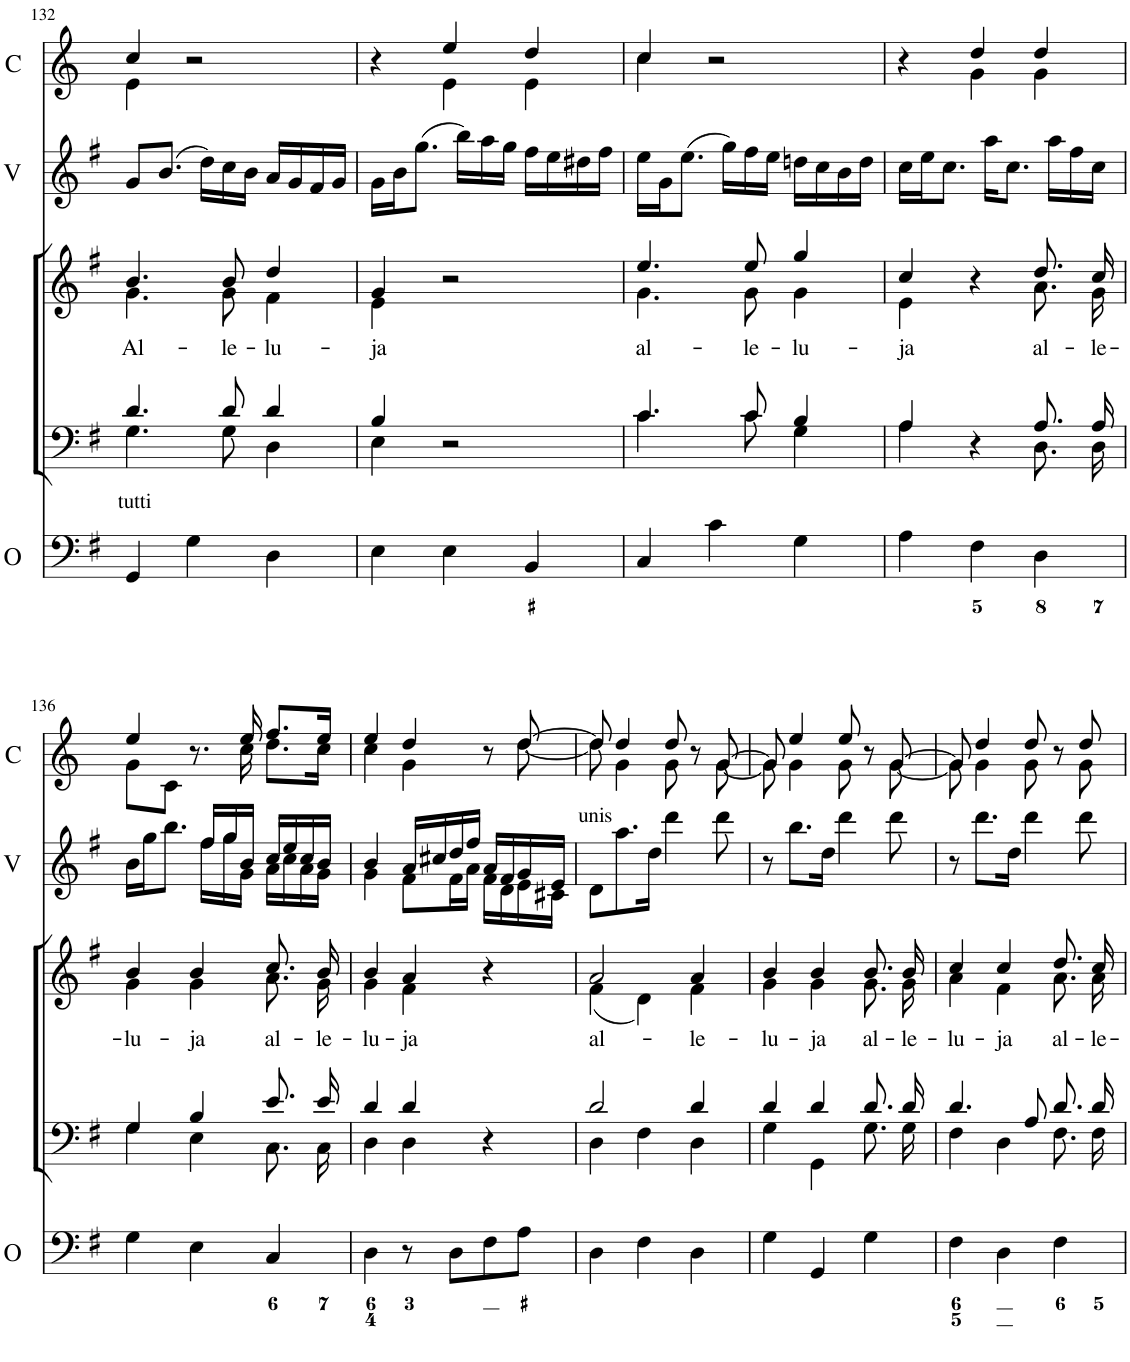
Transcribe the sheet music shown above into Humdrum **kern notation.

**kern	**kern	**kern	**kern	**kern	**text	**kern	**kern
*part7	*part6	*part5	*part4	*part3	*part3	*part2	*part1
*staff7	*staff6	*staff5	*staff4	*staff3	*staff3	*staff2	*staff1
*I"Violin	*I"Violin	*I"Organo	*I"Bass	*I"Soprano	*	*I"2 Violini	*I"2 Corni in G
*I'Vln.	*I'Vln.	*I'O	*	*	*	*I'V	*I'C
!!LO:PB:g=z
*clefG2	*clefG2	*clefF4	*clefF4	*clefG2	*	*clefG2	*clefG2
*	*	*	*	*	*	*	*Trd3c5
*k[f#]	*k[f#]	*k[f#]	*k[f#]	*k[f#]	*	*k[f#]	*k[]
*M3/4	*M3/4	*M3/4	*M3/4	*M3/4	*	*M3/4	*M3/4
=132	=132	=132	=132	=132	=132	=132	=132
*	*	*	*^	*^	*	*	*
!	!	!LO:TX:a:t=tutti	!	!	!	!	!	!	!
!	!	!	!	!	!	!	!LO:LY:b	!	!
*	*	*	*	*	*	*	*	*	*^
8g	8g	4GG/	4.d/	4.G\	4.b/	4.g\	Al-	8g/L	4cc/	4e\
(8.b	(8.b	.	.	.	.	.	.	(8.b/J	.	.
.	.	4G\	.	.	.	.	.	.	2r	2ryy
16dd)	16dd)	.	.	.	.	.	.	16dd\LL)	.	.
!	!	!	!	!	!	!	!LO:LY:b	!	!	!
16cc	16cc	.	8d/	8G\	8b/	8g\	-le-	16cc\	.	.
16b	16b	.	.	.	.	.	.	16b\JJ	.	.
!	!	!	!	!	!	!	!LO:LY:b	!	!	!
16a	16a	4D\	4d/	4D\	4dd/	4f#\	-lu-	16a/LL	.	.
16g	16g	.	.	.	.	.	.	16g/	.	.
16f#	16f#	.	.	.	.	.	.	16f#/	.	.
16g	16g	.	.	.	.	.	.	16g/JJ	.	.
=133	=133	=133	=133	=133	=133	=133	=133	=133	=133	=133
!	!	!	!	!	!	!	!LO:LY:b	!	!	!
16g	16g	4E\	4B/	4E\	4g/	4e\	-ja	16g\LL	4r	4ryy
16b	16b	.	.	.	.	.	.	16b\J	.	.
(8.gg	(8.gg	.	.	.	.	.	.	(8.gg\J	.	.
.	.	4E\	2r	2ryy	2r	2ryy	.	.	4ee/	4e\
16bb)	16bb)	.	.	.	.	.	.	16bb\LL)	.	.
16aa	16aa	.	.	.	.	.	.	16aa\	.	.
16gg	16gg	.	.	.	.	.	.	16gg\JJ	.	.
16ff#	16ff#	4BB/	.	.	.	.	.	16ff#\LL	4dd/	4e\
16ee	16ee	.	.	.	.	.	.	16ee\	.	.
16dd#X	16dd#X	.	.	.	.	.	.	16dd#X\	.	.
16ff#	16ff#	.	.	.	.	.	.	16ff#\JJ	.	.
=134	=134	=134	=134	=134	=134	=134	=134	=134	=134	=134
!	!	!	!	!	!	!	!LO:LY:b	!	!	!
16ee	16ee	4C/	4.c/	4.c\	4.ee/	4.g\	al-	16ee\LL	4cc/	4cc\
16g	16g	.	.	.	.	.	.	16g\J	.	.
(8.ee	(8.ee	.	.	.	.	.	.	(8.ee\J	.	.
.	.	4c\	.	.	.	.	.	.	2r	2ryy
16gg)	16gg)	.	.	.	.	.	.	16gg\LL)	.	.
!	!	!	!	!	!	!	!LO:LY:b	!	!	!
16ff#	16ff#	.	8c/	8c\	8ee/	8g\	-le-	16ff#\	.	.
16ee	16ee	.	.	.	.	.	.	16ee\JJ	.	.
!	!	!	!	!	!	!	!LO:LY:b	!	!	!
16ddn	16ddn	4G\	4B/	4G\	4gg/	4g\	-lu-	16ddn\LL	.	.
16cc	16cc	.	.	.	.	.	.	16cc\	.	.
16b	16b	.	.	.	.	.	.	16b\	.	.
16dd	16dd	.	.	.	.	.	.	16dd\JJ	.	.
=135	=135	=135	=135	=135	=135	=135	=135	=135	=135	=135
!	!	!	!	!	!	!	!LO:LY:b	!	!	!
16cc	16cc	4A\	4A/	4A\	4cc/	4e\	-ja	16cc\LL	4r	4ryy
16ee	16ee	.	.	.	.	.	.	16ee\J	.	.
8.cc	8.cc	.	.	.	.	.	.	8.cc\J	.	.
.	.	4F#\	4r	4ryy	4r	4ryy	.	.	4dd/	4g\
16aa	16aa	.	.	.	.	.	.	16aa\KL	.	.
8.cc	8.cc	.	.	.	.	.	.	8.cc\J	.	.
!	!	!	!	!	!	!	!LO:LY:b	!	!	!
.	.	4D\	8.A/L	8.D\L	8.dd/L	8.a\L	al-	.	4dd/	4g\
16aa	16aa	.	.	.	.	.	.	16aa\LL	.	.
16ff#	16ff#	.	.	.	.	.	.	16ff#\	.	.
!	!	!	!	!	!	!	!LO:LY:b	!	!	!
16cc	16cc	.	16A/Jk	16D\Jk	16cc/Jk	16g\Jk	-le-	16cc\JJ	.	.
!!LO:LB:g=z	!!
=136	=136	=136	=136	=136	=136	=136	=136	=136	=136	=136
!	!	!	!	!	!	!	!LO:LY:b	!	!	!
*	*	*	*	*	*	*	*	*^	*	*
16bLL	16bLL	4G\	4G/	4G\	4b/	4g\	-lu-	16b\LL	16ryy	4ee/	8g\L
*	*	*	*	*	*	*	*	*v	*v	*	*
16ggJ	16ggJ	.	.	.	.	.	.	16gg\J	.	.
8.bbJ	8.bbJ	.	.	.	.	.	.	8.bb\J	.	8c\J
!	!	!	!	!	!	!	!LO:LY:b	!	!	!
.	.	4E\	4B/	4E\	4b/	4g\	-ja	.	8.r	8.ryy
*	*	*	*	*	*	*	*	*^	*	*
16ff#	16ff#	.	.	.	.	.	.	16ff#/LL	16ff#\LL	.	.
16gg	16gg	.	.	.	.	.	.	16gg/	16gg\	.	.
16g	16b	.	.	.	.	.	.	16b/JJ	16g\JJ	16ee/	16cc\
!	!	!	!	!	!	!	!LO:LY:b	!	!	!	!
16a	16cc	4C/	8.e/L	8.C\L	8.cc/L	8.a\L	al-	16cc/LL	16a\LL	8.ff/L	8.dd\L
16cc	16ee	.	.	.	.	.	.	16ee/	16cc\	.	.
16a	16cc	.	.	.	.	.	.	16cc/	16a\	.	.
!	!	!	!	!	!	!	!LO:LY:b	!	!	!	!
16g	16b	.	16e/Jk	16C\Jk	16b/Jk	16g\Jk	-le-	16b/JJ	16g\JJ	16ee/Jk	16cc\Jk
=137	=137	=137	=137	=137	=137	=137	=137	=137	=137	=137	=137
!	!	!	!	!	!	!	!LO:LY:b	!	!	!	!
4g	4b	4D\	4d/	4D\	4b/	4g\	-lu-	4b/	4g\	4ee/	4cc\
!	!	!	!	!	!	!	!LO:LY:b	!	!	!	!
8f#	16a	8r	4d/	4D\	4a/	4f#\	-ja	16a/LL	8f#\L	4dd/	4g\
.	16cc#X	.	.	.	.	.	.	16cc#X/	.	.	.
16f#	16dd	8D\L	.	.	.	.	.	16dd/	16f#\L	.	.
16a	16ff#	.	.	.	.	.	.	16ff#/JJ	16a\JJ	.	.
16f#	16a	8F#\	4r	4ryy	4r	4ryy	.	16a/LL	16f#\LL	8r	8ryy
16d	16f#	.	.	.	.	.	.	16f#/	16d\	.	.
16e	16g	8A\J	.	.	.	.	.	16g/	16e\	[8dd/	[8dd\
16c#X	16e	.	.	.	.	.	.	16e/JJ	16c#X\JJ	.	.
=138	=138	=138	=138	=138	=138	=138	=138	=138	=138	=138	=138
!	!	!	!	!	!	!	!	!LO:TX:a:t=unis	!	!	!
!	!LO:TX:a:t=unis	!	!	!	!	!	!	!	!	!	!
!LO:TX:a:t=unis	!	!	!	!	!	!	!	!	!	!	!
!	!	!	!	!	!	!	!LO:LY:b	!	!	!	!
*	*	*	*	*	*	*	*	*v	*v	*	*
8d	8d	4D\	2d/	4D\	2a/	(4f#\	al-	8d\L	8dd/]	8dd\]
8.aa	8.aa	.	.	.	.	.	.	8.aa\	4dd/	4g\
.	.	4F#\	.	4F#\	.	4d\)	.	.	.	.
16dd	16dd	.	.	.	.	.	.	16dd\Jk	.	.
4ddd	4ddd	.	.	.	.	.	.	4ddd\	8dd/	8g\
!	!	!	!	!	!	!	!LO:LY:b	!	!	!
.	.	4D\	4d/	4D\	4a/	4f#\	-le-	.	8r	8ryy
8ddd	8ddd	.	.	.	.	.	.	8ddd\	[8g/	[8g\
=139	=139	=139	=139	=139	=139	=139	=139	=139	=139	=139
!	!	!	!	!	!	!	!LO:LY:b	!	!	!
8r	8r	4G\	4d/	4G\	4b/	4g\	-lu-	8r	8g/]	8g\]
8.bb	8.bb	.	.	.	.	.	.	8.bb\L	4ee/	4g\
!	!	!	!	!	!	!	!LO:LY:b	!	!	!
.	.	4GG/	4d/	4GG\	4b/	4g\	-ja	.	.	.
16dd	16dd	.	.	.	.	.	.	16dd\Jk	.	.
4ddd	4ddd	.	.	.	.	.	.	4ddd\	8ee/	8g\
!	!	!	!	!	!	!	!LO:LY:b	!	!	!
.	.	4G\	8.d/L	8.G\L	8.b/L	8.g\L	al-	.	8r	8ryy
8ddd	8ddd	.	.	.	.	.	.	8ddd\	[8g/	[8g\
!	!	!	!	!	!	!	!LO:LY:b	!	!	!
.	.	.	16d/Jk	16G\Jk	16b/Jk	16g\Jk	-le-	.	.	.
=140	=140	=140	=140	=140	=140	=140	=140	=140	=140	=140
!	!	!	!	!	!	!	!LO:LY:b	!	!	!
8r	8r	4F#\	4.d/	4F#\	4cc/	4a\	-lu-	8r	8g/]	8g\]
8.ddd	8.ddd	.	.	.	.	.	.	8.ddd\L	4dd/	4g\
!	!	!	!	!	!	!	!LO:LY:b	!	!	!
.	.	4D\	.	4D\	4cc/	4f#\	-ja	.	.	.
16dd	16dd	.	.	.	.	.	.	16dd\Jk	.	.
4ddd	4ddd	.	8A/	.	.	.	.	4ddd\	8dd/	8g\
!	!	!	!	!	!	!	!LO:LY:b	!	!	!
.	.	4F#\	8.d/L	8.F#\L	8.dd/L	8.a\L	al-	.	8r	8ryy
8ddd	8ddd	.	.	.	.	.	.	8ddd\	8dd/	8g\
!	!	!	!	!	!	!	!LO:LY:b	!	!	!
.	.	.	16d/Jk	16F#\Jk	16cc/Jk	16a\Jk	-le-	.	.	.
*	*	*	*v	*v	*	*	*	*	*v	*v
*	*	*	*	*v	*v	*	*	*
=	=	=	=	=	=	=	=
*-	*-	*-	*-	*-	*-	*-	*-
